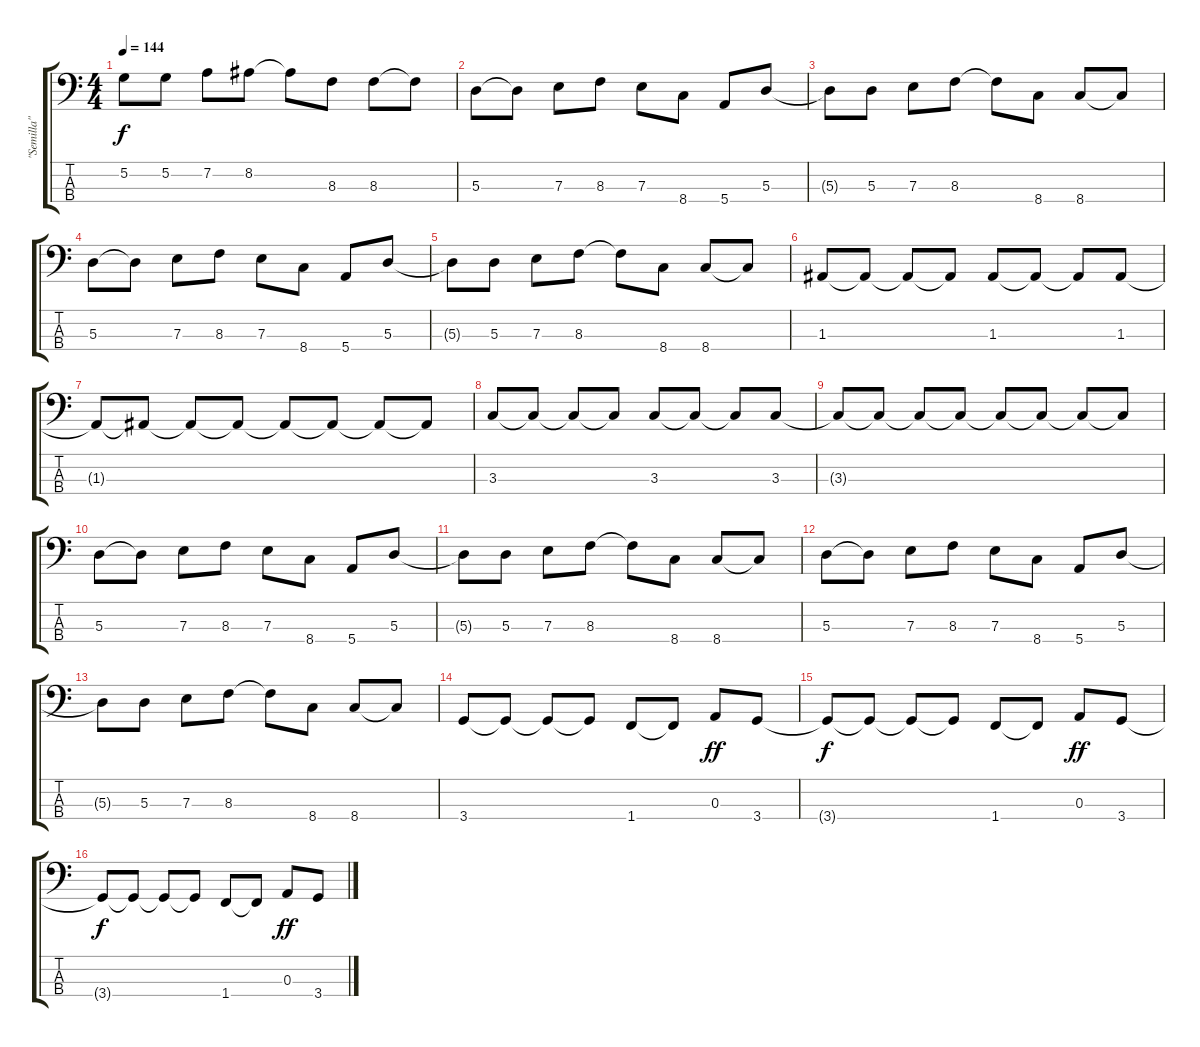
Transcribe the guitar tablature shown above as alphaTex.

\track ("\"Semilla\" Bucciarelli" "\"Semilla\" ") {instrument electricbassfinger}
\staff {score tabs}
\tuning (G2 D2 A1 E1) {hide}
\ts (4 4)
\tempo 144
\clef f4
\ks c
5.2{t}.8{dy f} 5.2.8 7.2.8 8.2.8 8.2{t}.8 8.3.8 8.3.8 8.3{t}.8 |
5.3.8 5.3{t}.8 7.3.8 8.3.8 7.3.8 8.4.8 5.4.8 5.3.8 |
5.3{t}.8 5.3.8 7.3.8 8.3.8 8.3{t}.8 8.4.8 8.4.8 8.4{t}.8 |
5.3.8 5.3{t}.8 7.3.8 8.3.8 7.3.8 8.4.8 5.4.8 5.3.8 |
5.3{t}.8 5.3.8 7.3.8 8.3.8 8.3{t}.8 8.4.8 8.4.8 8.4{t}.8 |
1.3.8 1.3{t}.8 1.3{t}.8 1.3{t}.8 1.3.8 1.3{t}.8 1.3{t}.8 1.3.8 |
1.3{t}.8 1.3{t}.8 1.3{t}.8 1.3{t}.8 1.3{t}.8 1.3{t}.8 1.3{t}.8 1.3{t}.8 |
3.3.8 3.3{t}.8 3.3{t}.8 3.3{t}.8 3.3.8 3.3{t}.8 3.3{t}.8 3.3.8 |
3.3{t}.8 3.3{t}.8 3.3{t}.8 3.3{t}.8 3.3{t}.8 3.3{t}.8 3.3{t}.8 3.3{t}.8 |
5.3.8 5.3{t}.8 7.3.8 8.3.8 7.3.8 8.4.8 5.4.8 5.3.8 |
5.3{t}.8 5.3.8 7.3.8 8.3.8 8.3{t}.8 8.4.8 8.4.8 8.4{t}.8 |
5.3.8 5.3{t}.8 7.3.8 8.3.8 7.3.8 8.4.8 5.4.8 5.3.8 |
5.3{t}.8 5.3.8 7.3.8 8.3.8 8.3{t}.8 8.4.8 8.4.8 8.4{t}.8 |
3.4.8 3.4{t}.8 3.4{t}.8 3.4{t}.8 1.4.8 1.4{t}.8 0.3.8{dy ff} 3.4.8 |
3.4{t}.8{dy f} 3.4{t}.8 3.4{t}.8 3.4{t}.8 1.4.8 1.4{t}.8 0.3.8{dy ff} 3.4.8 |
3.4{t}.8{dy f} 3.4{t}.8 3.4{t}.8 3.4{t}.8 1.4.8 1.4{t}.8 0.3.8{dy ff} 3.4.8
